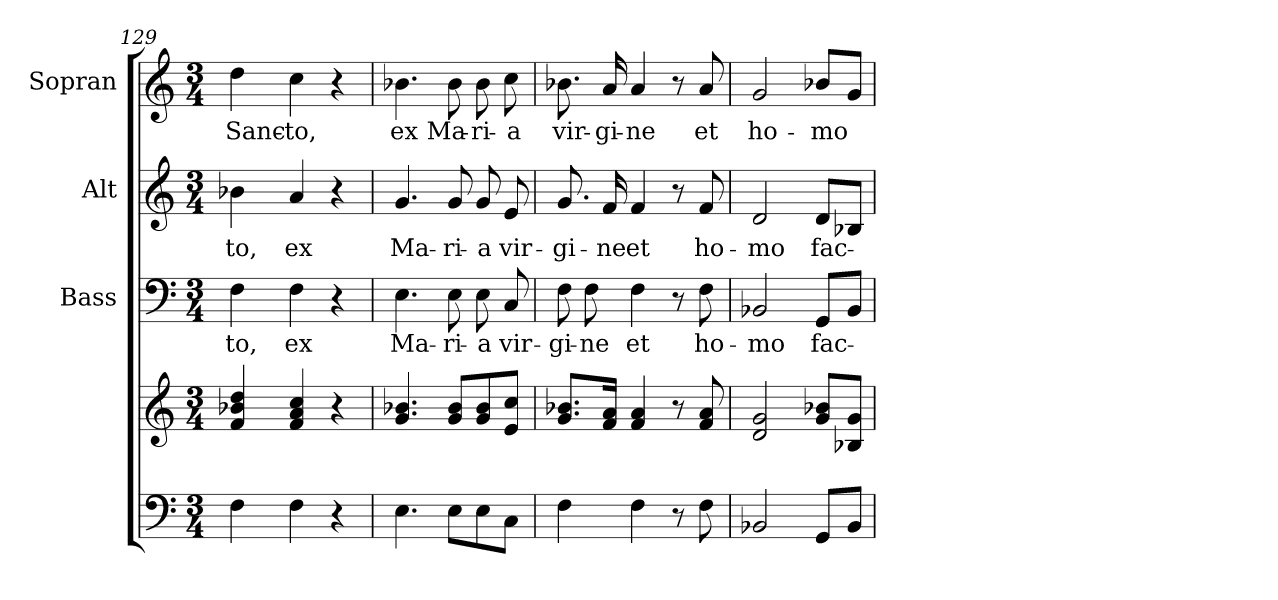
**kern	**kern	**kern	**text	**kern	**text	**kern	**text
*part4	*part4	*part3	*part3	*part2	*part2	*part1	*part1
*staff5	*staff4	*staff3	*staff3	*staff2	*staff2	*staff1	*staff1
*	*	*I"Bass	*	*I"Alt	*	*I"Sopran	*
*	*	*I'B.	*	*I'A.	*	*I'S.	*
!!LO:PB:g=z
*clefF4	*clefG2	*clefF4	*	*clefG2	*	*clefG2	*
*k[]	*k[]	*k[]	*	*k[]	*	*k[]	*
*C:	*C:	*C:	*	*C:	*	*C:	*
*M3/4	*M3/4	*M3/4	*	*M3/4	*	*M3/4	*
=129	=129	=129	=129	=129	=129	=129	=129
!	!	!	!LO:LY:b	!	!LO:LY:b	!	!LO:LY:b
4F\	4f/ 4b-X/ 4dd/	4F\	-to,	4b-X\	-to,	4dd\	Sanc-
!	!	!	!LO:LY:b	!	!LO:LY:b	!	!LO:LY:b
4F\	4f/ 4a/ 4cc/	4F\	ex	4a/	ex	4cc\	-to,
4r	4r	4r	.	4r	.	4r	.
=130	=130	=130	=130	=130	=130	=130	=130
!	!	!	!LO:LY:b	!	!LO:LY:b	!	!LO:LY:b
4.E\	4.g/ 4.b-X/	4.E\	Ma-	4.g/	Ma-	4.b-X\	ex
!	!	!	!LO:LY:b	!	!LO:LY:b	!	!LO:LY:b
8E\L	8g/ 8b-/L	8E\	-ri-	8g/	-ri-	8b-\	Ma-
!	!	!	!LO:LY:b	!	!LO:LY:b	!	!LO:LY:b
8E\	8g/ 8b-/	8E\	-a	8g/	-a	8b-\	-ri-
!	!	!	!LO:LY:b	!	!LO:LY:b	!	!LO:LY:b
8C\J	8e/ 8cc/J	8C/	vir-	8e/	vir-	8cc\	-a
=131	=131	=131	=131	=131	=131	=131	=131
!	!	!	!LO:LY:b	!	!LO:LY:b	!	!LO:LY:b
4F\	8.g/ 8.b-X/L	8F\	-gi-	8.g/	-gi-	8.b-X\	vir-
!	!	!	!LO:LY:b	!	!	!	!
.	.	8F\	-ne	.	.	.	.
!	!	!	!	!	!LO:LY:b	!	!LO:LY:b
.	16f/ 16a/Jk	.	.	16f/	-ne	16a/	-gi-
!	!	!	!LO:LY:b	!	!LO:LY:b	!	!LO:LY:b
4F\	4f/ 4a/	4F\	et	4f/	et	4a/	-ne
8r	8r	8r	.	8r	.	8r	.
!	!	!	!LO:LY:b	!	!LO:LY:b	!	!LO:LY:b
8F\	8f/ 8a/	8F\	ho-	8f/	ho-	8a/	et
=132	=132	=132	=132	=132	=132	=132	=132
!	!	!	!LO:LY:b	!	!LO:LY:b	!	!LO:LY:b
2BB-X/	2d/ 2g/	2BB-X/	-mo	2d/	-mo	2g/	ho-
!	!	!	!LO:LY:b	!	!LO:LY:b	!	!LO:LY:b
8GG/L	8g/ 8b-X/L	8GG/L	fac-	8d/L	fac-	8b-X/L	-mo
8BB-/J	8B-X/ 8g/J	8BB-/J	.	8B-X/J	.	8g/J	.
=	=	=	=	=	=	=	=
*-	*-	*-	*-	*-	*-	*-	*-
